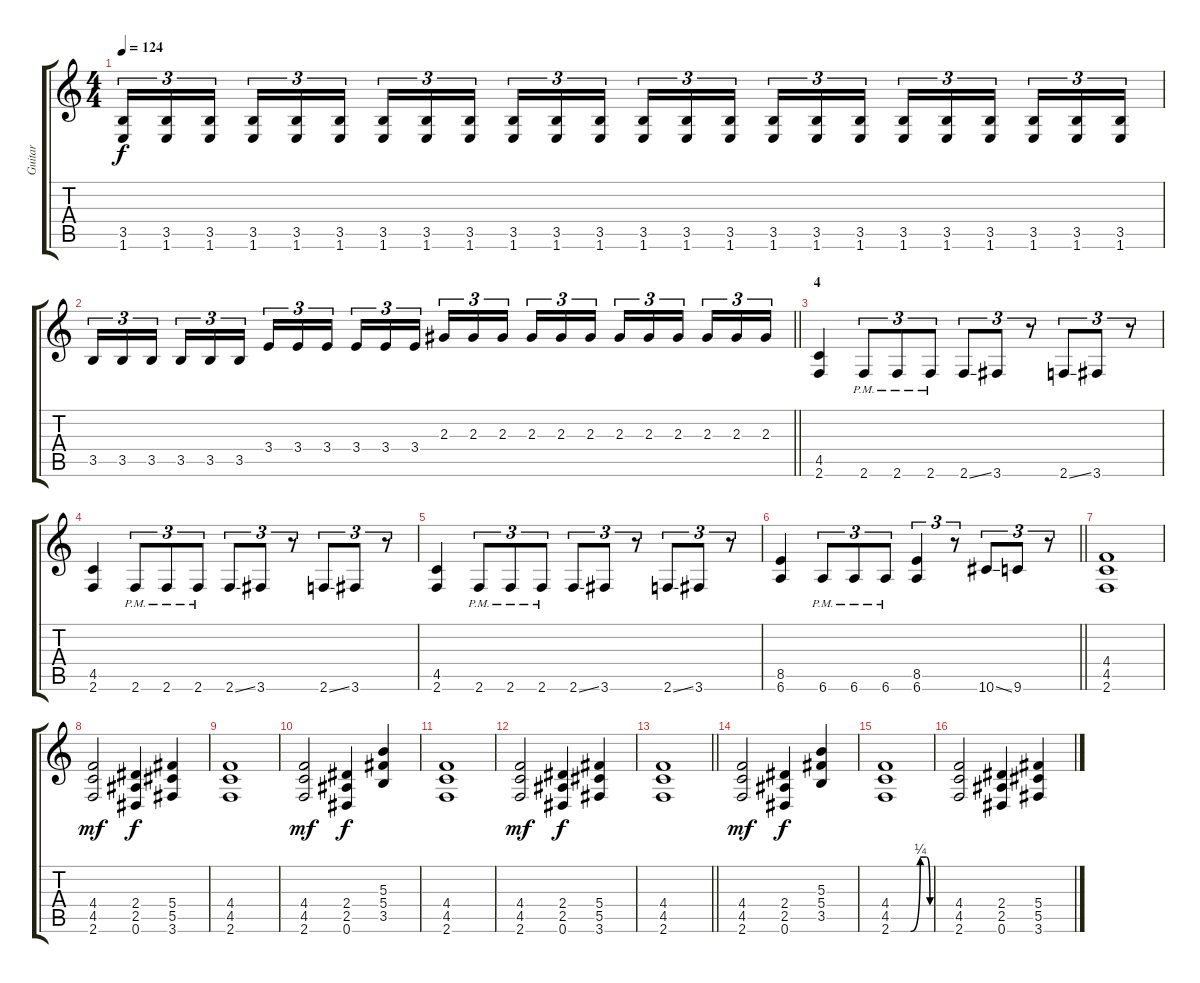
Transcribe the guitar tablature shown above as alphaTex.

\track ("Guitar" "Guitar") {instrument distortionguitar}
\staff {score tabs}
\tuning (Eb4 Bb3 Gb3 Db3 Ab2 Eb2) {hide}
\ts (4 4)
\tempo 124
\clef g2
\ks c
(3.5 1.6).16{tu (3 2) dy f} (3.5 1.6).16{tu (3 2)} (3.5 1.6).16{tu (3 2)} (3.5 1.6).16{tu (3 2)} (3.5 1.6).16{tu (3 2)} (3.5 1.6).16{tu (3 2)} (3.5 1.6).16{tu (3 2)} (3.5 1.6).16{tu (3 2)} (3.5 1.6).16{tu (3 2)} (3.5 1.6).16{tu (3 2)} (3.5 1.6).16{tu (3 2)} (3.5 1.6).16{tu (3 2)} (3.5 1.6).16{tu (3 2)} (3.5 1.6).16{tu (3 2)} (3.5 1.6).16{tu (3 2)} (3.5 1.6).16{tu (3 2)} (3.5 1.6).16{tu (3 2)} (3.5 1.6).16{tu (3 2)} (3.5 1.6).16{tu (3 2)} (3.5 1.6).16{tu (3 2)} (3.5 1.6).16{tu (3 2)} (3.5 1.6).16{tu (3 2)} (3.5 1.6).16{tu (3 2)} (3.5 1.6).16{tu (3 2)} |
\barLineRight lightlight
3.5.16{tu (3 2)} 3.5.16{tu (3 2)} 3.5.16{tu (3 2)} 3.5.16{tu (3 2)} 3.5.16{tu (3 2)} 3.5.16{tu (3 2)} 3.4.16{tu (3 2)} 3.4.16{tu (3 2)} 3.4.16{tu (3 2)} 3.4.16{tu (3 2)} 3.4.16{tu (3 2)} 3.4.16{tu (3 2)} 2.3.16{tu (3 2)} 2.3.16{tu (3 2)} 2.3.16{tu (3 2)} 2.3.16{tu (3 2)} 2.3.16{tu (3 2)} 2.3.16{tu (3 2)} 2.3.16{tu (3 2)} 2.3.16{tu (3 2)} 2.3.16{tu (3 2)} 2.3.16{tu (3 2)} 2.3.16{tu (3 2)} 2.3.16{tu (3 2)} |
\section ("" "4")
(4.5 2.6).4 2.6{pm}.8{tu (3 2)} 2.6{pm}.8{tu (3 2)} 2.6{pm}.8{tu (3 2)} 2.6{ss}.8{tu (3 2)} 3.6.8{tu (3 2)} r.8{tu (3 2)} 2.6{ss}.8{tu (3 2)} 3.6.8{tu (3 2)} r.8{tu (3 2)} |
(4.5 2.6).4 2.6{pm}.8{tu (3 2)} 2.6{pm}.8{tu (3 2)} 2.6{pm}.8{tu (3 2)} 2.6{ss}.8{tu (3 2)} 3.6.8{tu (3 2)} r.8{tu (3 2)} 2.6{ss}.8{tu (3 2)} 3.6.8{tu (3 2)} r.8{tu (3 2)} |
(4.5 2.6).4 2.6{pm}.8{tu (3 2)} 2.6{pm}.8{tu (3 2)} 2.6{pm}.8{tu (3 2)} 2.6{ss}.8{tu (3 2)} 3.6.8{tu (3 2)} r.8{tu (3 2)} 2.6{ss}.8{tu (3 2)} 3.6.8{tu (3 2)} r.8{tu (3 2)} |
\barLineRight lightlight
(8.5 6.6).4 6.6{pm}.8{tu (3 2)} 6.6{pm}.8{tu (3 2)} 6.6{pm}.8{tu (3 2)} (8.5 6.6).4{tu (3 2)} r.8{tu (3 2)} 10.6{ss}.8{tu (3 2)} 9.6.8{tu (3 2)} r.8{tu (3 2)} |
(4.4 4.5 2.6).1 |
(4.4 4.5 2.6).2{dy mf} (2.4 2.5 0.6).4{dy f} (5.4 5.5 3.6).4 |
(4.4 4.5 2.6).1 |
(4.4 4.5 2.6).2{dy mf} (2.4 2.5 0.6).4{dy f} (5.3 5.4 3.5).4 |
(4.4 4.5 2.6).1 |
(4.4 4.5 2.6).2{dy mf} (2.4 2.5 0.6).4{dy f} (5.4 5.5 3.6).4 |
\barLineRight lightlight
(4.4 4.5 2.6).1 |
(4.4 4.5 2.6).2{dy mf} (2.4 2.5 0.6).4{dy f} (5.3 5.4 3.5).4 |
(4.4 4.5 2.6{be (custom 0 0 30 0 45 1 55 1 60 0)}).1 |
(4.4 4.5 2.6).2 (2.4 2.5 0.6).4 (5.4 5.5 3.6).4
